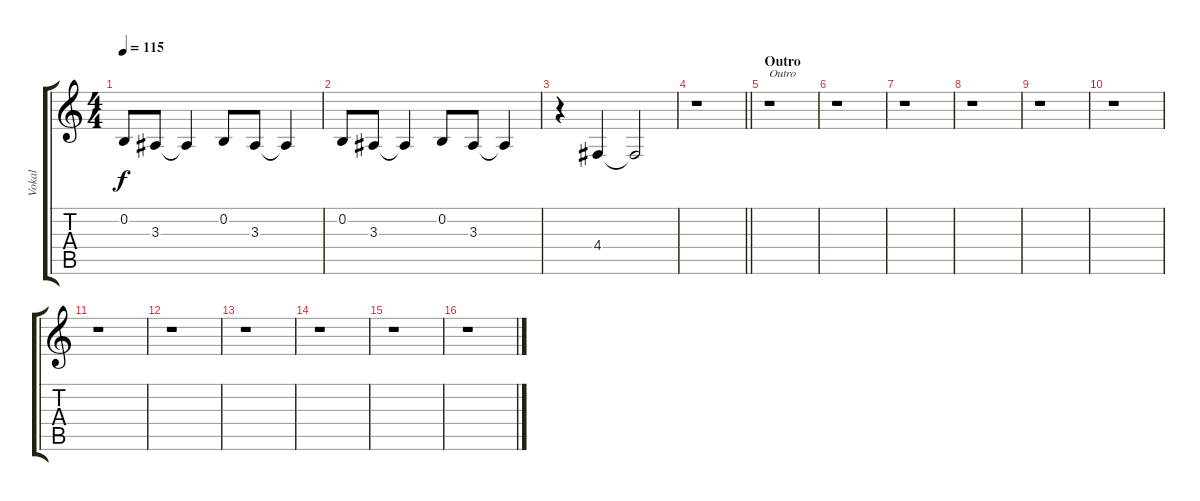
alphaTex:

\track ("Vokal" "Vokal") {instrument oboe}
\staff {score tabs}
\tuning (E4 B3 G3 D3 A2 E2) {hide}
\ts (4 4)
\tempo 115
\clef g2
\ks c
0.2.8{dy f} 3.3.8 3.3{t}.4 0.2.8 3.3.8 3.3{t}.4 |
0.2.8 3.3.8 3.3{t}.4 0.2.8 3.3.8 3.3{t}.4 |
r.4 4.4.4 4.4{t}.2 |
\barLineRight lightlight
r.1 |
\section ("" "Outro")
r.1{txt "Outro"} |
r.1 |
r.1 |
r.1 |
r.1 |
r.1 |
r.1 |
r.1 |
r.1 |
r.1 |
r.1 |
r.1
